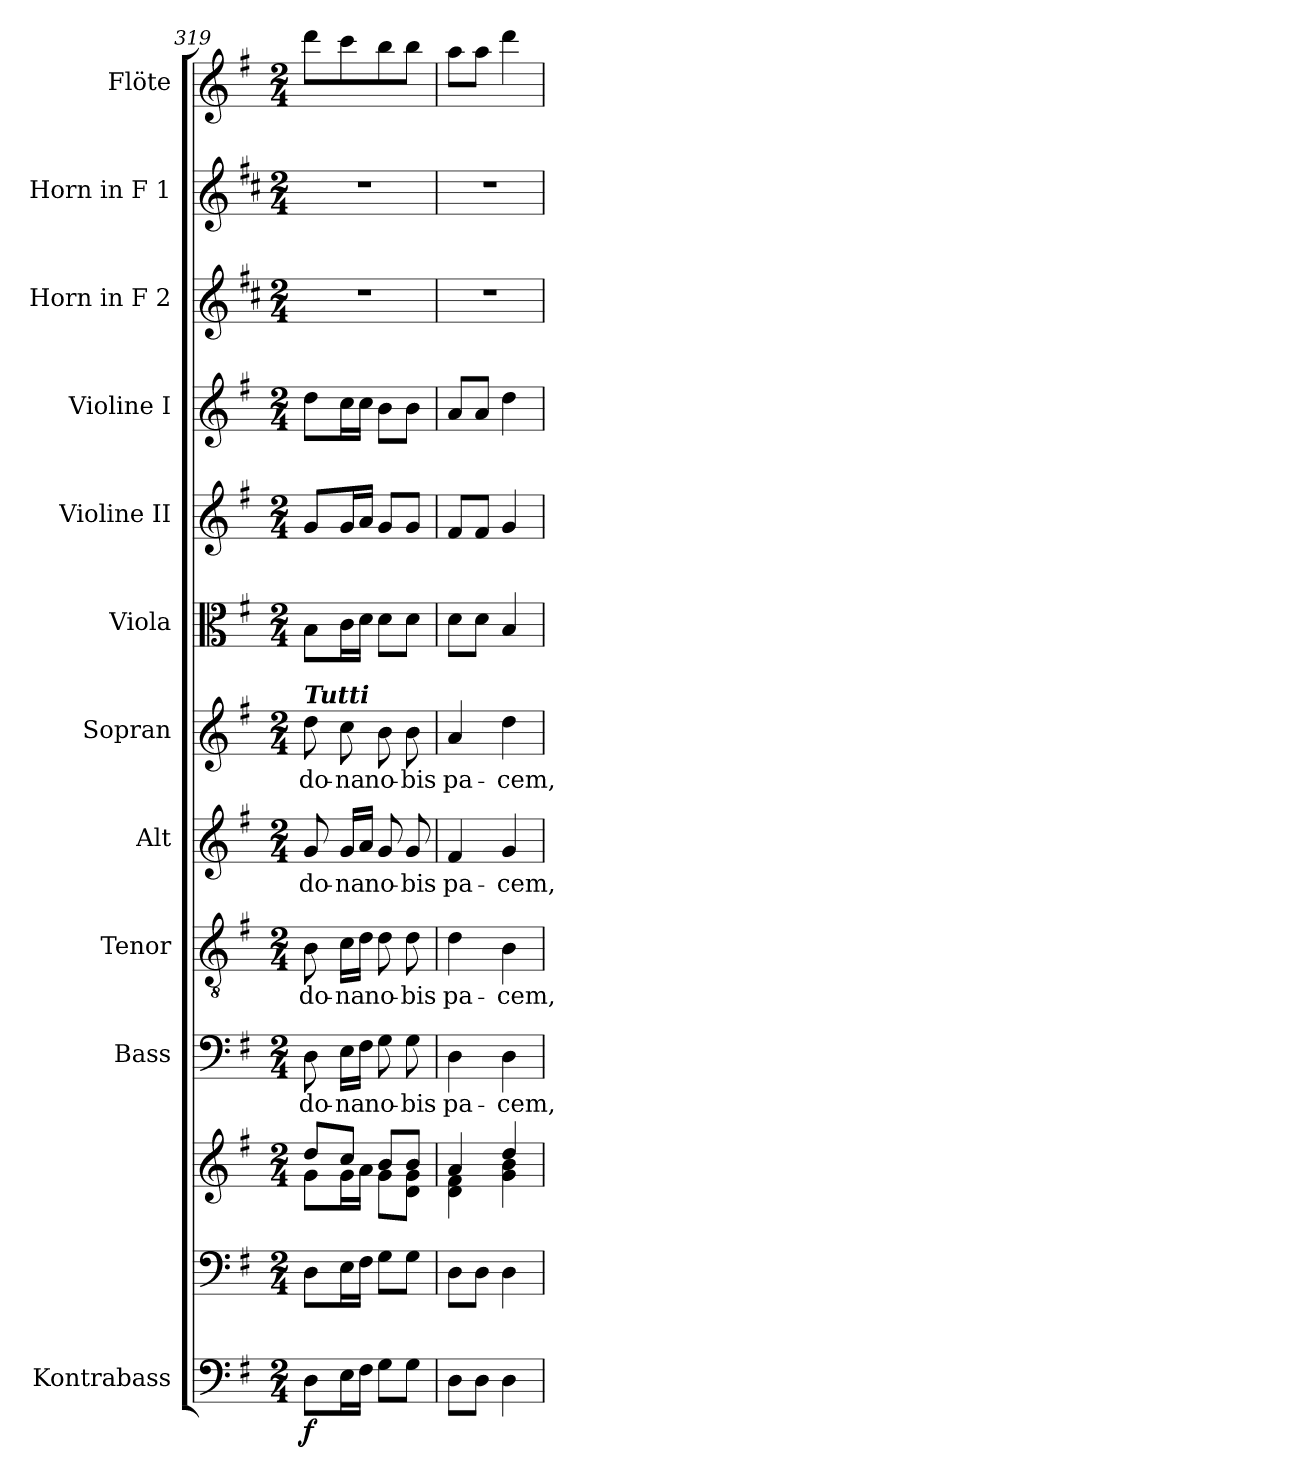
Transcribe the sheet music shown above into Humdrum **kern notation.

**kern	**dynam	**kern	**kern	**kern	**text	**kern	**text	**kern	**text	**kern	**text	**kern	**kern	**kern	**kern	**kern	**kern
*part12	*part12	*part11	*part11	*part10	*part10	*part9	*part9	*part8	*part8	*part7	*part7	*part6	*part5	*part4	*part3	*part2	*part1
*staff13	*staff13	*staff12	*staff11	*staff10	*staff10	*staff9	*staff9	*staff8	*staff8	*staff7	*staff7	*staff6	*staff5	*staff4	*staff3	*staff2	*staff1
*I"Kontrabass	*	*	*	*I"Bass	*	*I"Tenor	*	*I"Alt	*	*I"Sopran	*	*I"Viola	*I"Violine II	*I"Violine I	*I"Horn in F 2	*I"Horn in F 1	*I"Flöte
*I'Kb.	*	*	*	*I'B.	*	*I'T.	*	*I'A.	*	*I'S.	*	*I'Vla.	*I'Vl. II	*I'Vl. I	*	*	*I'Fl.
*clefF4	*	*clefF4	*clefG2	*clefF4	*	*clefGv2	*	*clefG2	*	*clefG2	*	*clefC3	*clefG2	*clefG2	*clefG2	*clefG2	*clefG2
*ITrd7c12	*	*	*	*	*	*	*	*	*	*	*	*	*	*	*ITrd4c7	*ITrd4c7	*
*k[f#]	*	*k[f#]	*k[f#]	*k[f#]	*	*k[f#]	*	*k[f#]	*	*k[f#]	*	*k[f#]	*k[f#]	*k[f#]	*k[f#]	*k[f#]	*k[f#]
*G:	*	*G:	*G:	*G:	*	*G:	*	*G:	*	*G:	*	*G:	*G:	*G:	*G:	*G:	*G:
*M2/4	*	*M2/4	*M2/4	*M2/4	*	*M2/4	*	*M2/4	*	*M2/4	*	*M2/4	*M2/4	*M2/4	*M2/4	*M2/4	*M2/4
=319	=319	=319	=319	=319	=319	=319	=319	=319	=319	=319	=319	=319	=319	=319	=319	=319	=319
*	*	*	*^	*	*	*	*	*	*	*	*	*	*	*	*	*	*
!	!	!	!	!	!	!	!	!	!	!	!LO:TX:a:Bi:t=Tutti	!	!	!	!	!	!	!
!	!LO:DY:b	!	!	!	!	!LO:LY:b	!	!LO:LY:b	!	!LO:LY:b	!	!LO:LY:b	!	!	!	!	!	!
8DD\L	f	8D\L	8dd/L	8g\L	8D\	do-	8B\	do-	8g/	do-	8dd\	do-	8B\L	8g/L	8dd\L	2r	2r	8ddd\L
!	!	!	!	!	!	!LO:LY:b	!	!LO:LY:b	!	!LO:LY:b	!	!LO:LY:b	!	!	!	!	!	!
16EE\L	.	16E\L	8cc/J	16g\L	16E\LL	-na	16c\LL	-na	16g/LL	-na	8cc\	-na	16c\L	16g/L	16cc\L	.	.	8ccc\
16FF#\JJ	.	16F#\JJ	.	16a\JJ	16F#\JJ	.	16d\JJ	.	16a/JJ	.	.	.	16d\JJ	16a/JJ	16cc\JJ	.	.	.
!	!	!	!	!	!	!LO:LY:b	!	!LO:LY:b	!	!LO:LY:b	!	!LO:LY:b	!	!	!	!	!	!
8GG\L	.	8G\L	8b/L	8g\L	8G\	no-	8d\	no-	8g/	no-	8b\	no-	8d\L	8g/L	8b\L	.	.	8bb\
!	!	!	!	!	!	!LO:LY:b	!	!LO:LY:b	!	!LO:LY:b	!	!LO:LY:b	!	!	!	!	!	!
8GG\J	.	8G\J	8b/J	8d\ 8g\J	8G\	-bis	8d\	-bis	8g/	-bis	8b\	-bis	8d\J	8g/J	8b\J	.	.	8bb\J
=320	=320	=320	=320	=320	=320	=320	=320	=320	=320	=320	=320	=320	=320	=320	=320	=320	=320	=320
!	!	!	!	!	!	!LO:LY:b	!	!LO:LY:b	!	!LO:LY:b	!	!LO:LY:b	!	!	!	!	!	!
8DD\L	.	8D\L	4a/	4d\ 4f#\	4D\	pa-	4d\	pa-	4f#/	pa-	4a/	pa-	8d\L	8f#/L	8a/L	2r	2r	8aa\L
8DD\J	.	8D\J	.	.	.	.	.	.	.	.	.	.	8d\J	8f#/J	8a/J	.	.	8aa\J
!	!	!	!	!	!	!LO:LY:b	!	!LO:LY:b	!	!LO:LY:b	!	!LO:LY:b	!	!	!	!	!	!
4DD\	.	4D\	4dd/	4g\ 4b\	4D\	-cem,	4B\	-cem,	4g/	-cem,	4dd\	-cem,	4B/	4g/	4dd\	.	.	4ddd\
*	*	*	*v	*v	*	*	*	*	*	*	*	*	*	*	*	*	*	*
=	=	=	=	=	=	=	=	=	=	=	=	=	=	=	=	=	=
*-	*-	*-	*-	*-	*-	*-	*-	*-	*-	*-	*-	*-	*-	*-	*-	*-	*-
